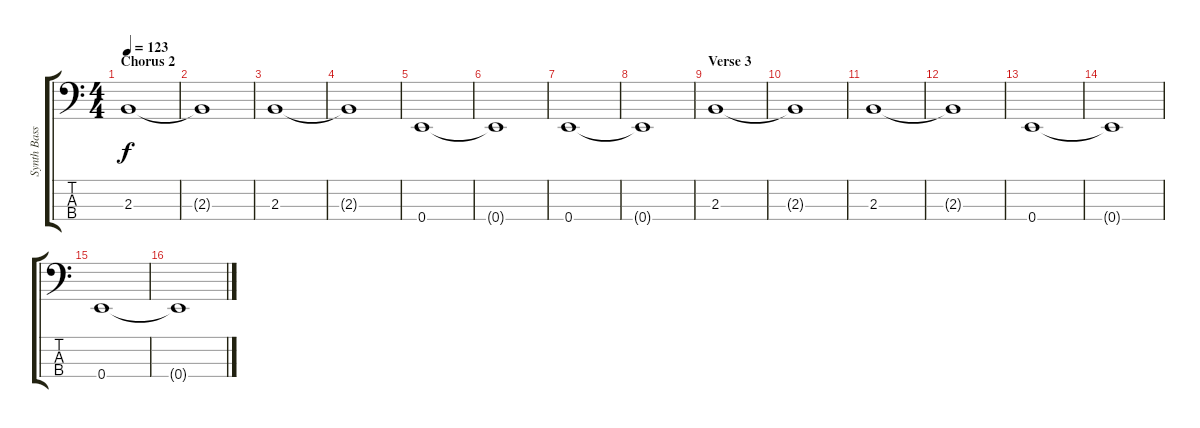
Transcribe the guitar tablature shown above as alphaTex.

\track ("Synth Bass" "Synth Bass") {instrument synthbass2}
\staff {score tabs}
\tuning (G2 D2 A1 E1) {hide}
\ts (4 4)
\section ("" "Chorus 2")
\tempo 123
\clef f4
\ks c
2.3.1{dy f} |
2.3{t}.1 |
2.3.1 |
2.3{t}.1 |
0.4.1 |
0.4{t}.1 |
0.4.1 |
0.4{t}.1 |
\section ("" "Verse 3")
2.3.1 |
2.3{t}.1 |
2.3.1 |
2.3{t}.1 |
0.4.1 |
0.4{t}.1 |
0.4.1 |
0.4{t}.1
